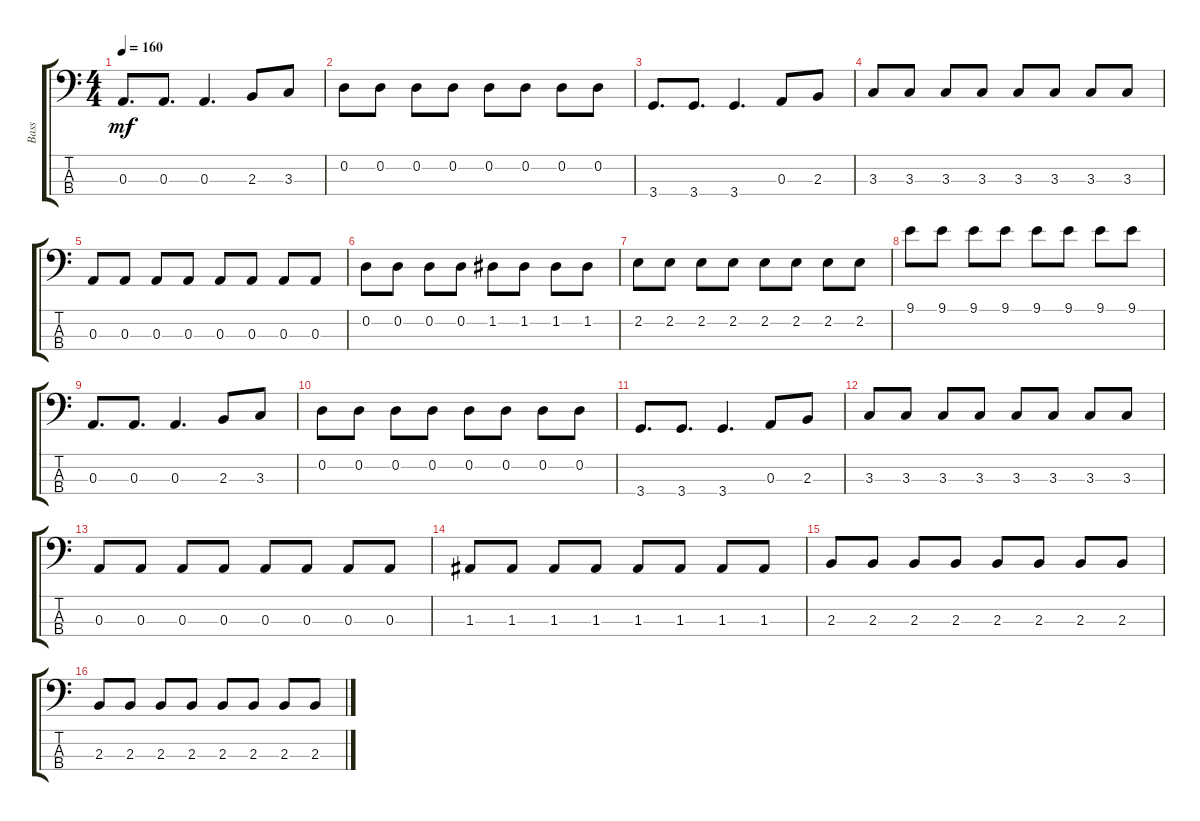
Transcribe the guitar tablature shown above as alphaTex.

\track ("Bass" "Bass") {instrument electricbassfinger}
\staff {score tabs}
\tuning (G2 D2 A1 E1) {hide}
\ts (4 4)
\tempo 160
\clef f4
\ks c
0.3.8{d dy mf} 0.3.8{d} 0.3.4{d} 2.3.8 3.3.8 |
0.2.8 0.2.8 0.2.8 0.2.8 0.2.8 0.2.8 0.2.8 0.2.8 |
3.4.8{d} 3.4.8{d} 3.4.4{d} 0.3.8 2.3.8 |
3.3.8 3.3.8 3.3.8 3.3.8 3.3.8 3.3.8 3.3.8 3.3.8 |
0.3.8 0.3.8 0.3.8 0.3.8 0.3.8 0.3.8 0.3.8 0.3.8 |
0.2.8 0.2.8 0.2.8 0.2.8 1.2.8 1.2.8 1.2.8 1.2.8 |
2.2.8 2.2.8 2.2.8 2.2.8 2.2.8 2.2.8 2.2.8 2.2.8 |
9.1.8 9.1.8 9.1.8 9.1.8 9.1.8 9.1.8 9.1.8 9.1.8 |
0.3.8{d} 0.3.8{d} 0.3.4{d} 2.3.8 3.3.8 |
0.2.8 0.2.8 0.2.8 0.2.8 0.2.8 0.2.8 0.2.8 0.2.8 |
3.4.8{d} 3.4.8{d} 3.4.4{d} 0.3.8 2.3.8 |
3.3.8 3.3.8 3.3.8 3.3.8 3.3.8 3.3.8 3.3.8 3.3.8 |
0.3.8 0.3.8 0.3.8 0.3.8 0.3.8 0.3.8 0.3.8 0.3.8 |
1.3.8 1.3.8 1.3.8 1.3.8 1.3.8 1.3.8 1.3.8 1.3.8 |
2.3.8 2.3.8 2.3.8 2.3.8 2.3.8 2.3.8 2.3.8 2.3.8 |
2.3.8 2.3.8 2.3.8 2.3.8 2.3.8 2.3.8 2.3.8 2.3.8
